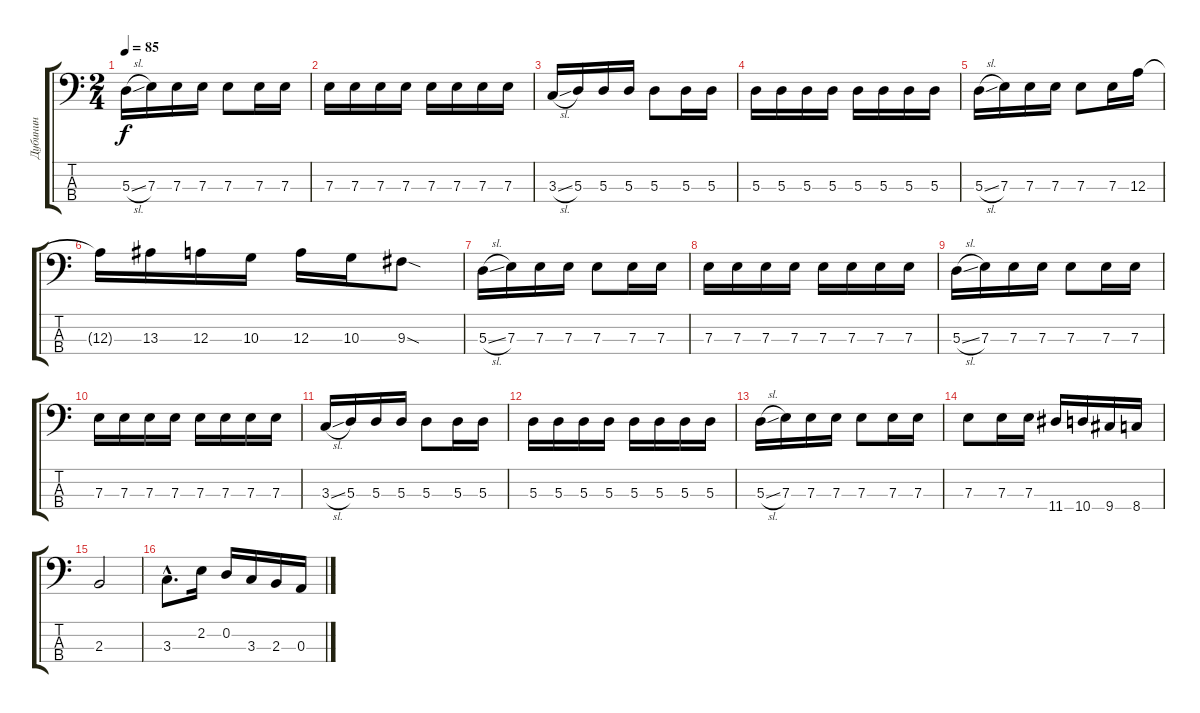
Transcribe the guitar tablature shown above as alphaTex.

\track ("Дубинин" "Дубинин") {instrument electricbassfinger}
\staff {score tabs}
\tuning (G2 D2 A1 E1) {hide}
\ts (2 4)
\tempo 85
\clef f4
\ks c
5.3{sl}.16{dy f} 7.3.16 7.3.16 7.3.16 7.3.8 7.3.16 7.3.16 |
7.3.16 7.3.16 7.3.16 7.3.16 7.3.16 7.3.16 7.3.16 7.3.16 |
3.3{sl}.16 5.3.16 5.3.16 5.3.16 5.3.8 5.3.16 5.3.16 |
5.3.16 5.3.16 5.3.16 5.3.16 5.3.16 5.3.16 5.3.16 5.3.16 |
5.3{sl}.16 7.3.16 7.3.16 7.3.16 7.3.8 7.3.16 12.3.16 |
12.3{t}.16 13.3.16 12.3.16 10.3.16 12.3.16 10.3.16 9.3{sod}.8 |
5.3{sl}.16 7.3.16 7.3.16 7.3.16 7.3.8 7.3.16 7.3.16 |
7.3.16 7.3.16 7.3.16 7.3.16 7.3.16 7.3.16 7.3.16 7.3.16 |
5.3{sl}.16 7.3.16 7.3.16 7.3.16 7.3.8 7.3.16 7.3.16 |
7.3.16 7.3.16 7.3.16 7.3.16 7.3.16 7.3.16 7.3.16 7.3.16 |
3.3{sl}.16 5.3.16 5.3.16 5.3.16 5.3.8 5.3.16 5.3.16 |
5.3.16 5.3.16 5.3.16 5.3.16 5.3.16 5.3.16 5.3.16 5.3.16 |
5.3{sl}.16 7.3.16 7.3.16 7.3.16 7.3.8 7.3.16 7.3.16 |
7.3.8 7.3.16 7.3.16 11.4.16 10.4.16 9.4.16 8.4.16 |
2.3.2 |
3.3{hac}.8{d} 2.2.16 0.2.16 3.3.16 2.3.16 0.3.16
